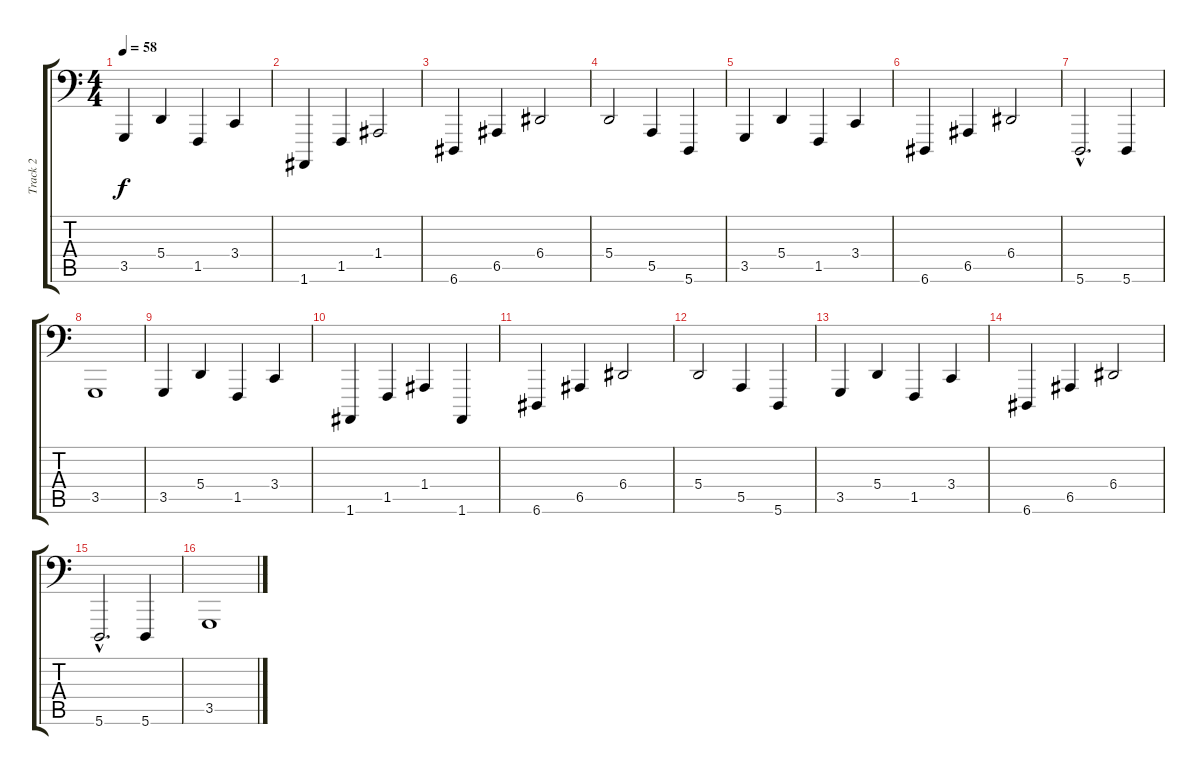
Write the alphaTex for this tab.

\track ("Track 2" "Track 2") {instrument acousticgrandpiano}
\staff {score tabs}
\tuning (C3 G2 D2 A1 E1 A0) {hide}
\ts (4 4)
\tempo 58
\clef f4
\ks c
3.5.4{dy f instrument acousticgrandpiano} 5.4.4 1.5.4 3.4.4 |
1.6.4 1.5.4 1.4.2 |
6.6.4 6.5.4 6.4.2 |
5.4.2 5.5.4 5.6.4 |
3.5.4 5.4.4 1.5.4 3.4.4 |
6.6.4 6.5.4 6.4.2 |
5.6{hac}.2{d} 5.6.4 |
3.5.1 |
3.5.4 5.4.4 1.5.4 3.4.4 |
1.6.4 1.5.4 1.4.4 1.6.4 |
6.6.4 6.5.4 6.4.2 |
5.4.2 5.5.4 5.6.4 |
3.5.4 5.4.4 1.5.4 3.4.4 |
6.6.4 6.5.4 6.4.2 |
5.6{hac}.2{d} 5.6.4 |
3.5.1
